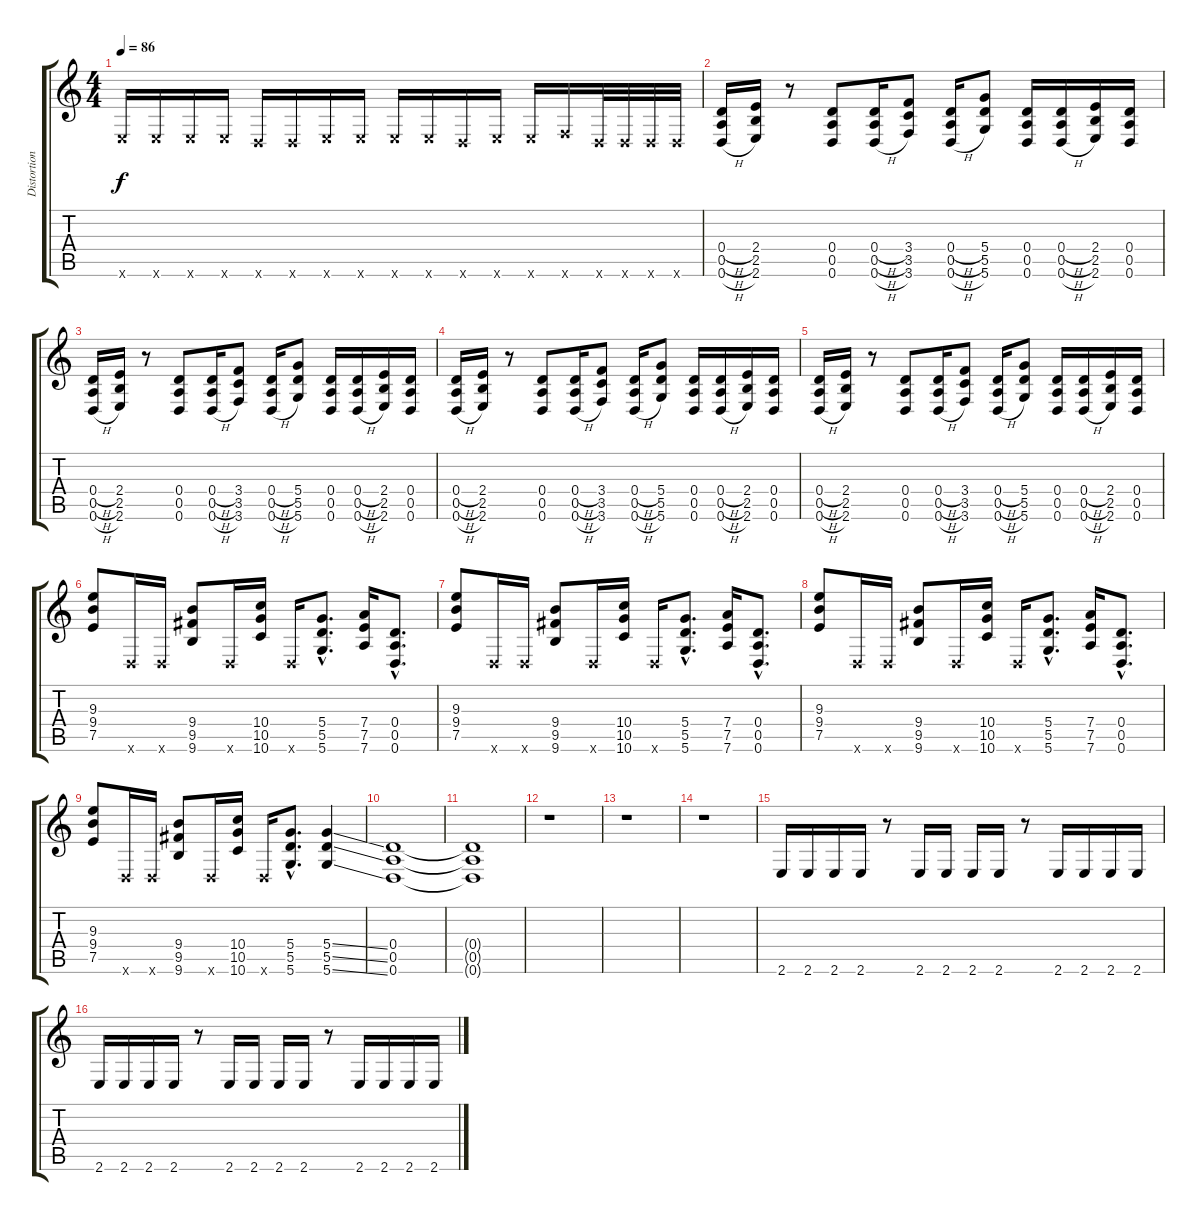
\track ("Distortion Guitar" "Distortion") {instrument distortionguitar}
\staff {score tabs}
\tuning (E4 B3 G3 D3 A2 D2) {hide}
\ts (4 4)
\tempo 86
\clef g2
\ks c
2.6{x}.16{dy f} 2.6{x}.16 2.6{x}.16 2.6{x}.16 0.6{x}.16 0.6{x}.16 2.6{x}.16 2.6{x}.16 2.6{x}.16 2.6{x}.16 0.6{x}.16 2.6{x}.16 2.6{x}.16 3.6{x}.16 0.6{x}.32 0.6{x}.32 0.6{x}.32 0.6{x}.32 |
(0.4{h} 0.5{h} 0.6{h}).16 (2.4 2.5 2.6).16 r.8 (0.4 0.5 0.6).8 (0.4{h} 0.5{h} 0.6{h}).16 (3.4 3.5 3.6).8 (0.4{h} 0.5{h} 0.6{h}).16 (5.4 5.5 5.6).8 (0.4 0.5 0.6).16 (0.4{h} 0.5{h} 0.6{h}).16 (2.4 2.5 2.6).16 (0.4 0.5 0.6).16 |
(0.4{h} 0.5{h} 0.6{h}).16 (2.4 2.5 2.6).16 r.8 (0.4 0.5 0.6).8 (0.4{h} 0.5{h} 0.6{h}).16 (3.4 3.5 3.6).8 (0.4{h} 0.5{h} 0.6{h}).16 (5.4 5.5 5.6).8 (0.4 0.5 0.6).16 (0.4{h} 0.5{h} 0.6{h}).16 (2.4 2.5 2.6).16 (0.4 0.5 0.6).16 |
(0.4{h} 0.5{h} 0.6{h}).16 (2.4 2.5 2.6).16 r.8 (0.4 0.5 0.6).8 (0.4{h} 0.5{h} 0.6{h}).16 (3.4 3.5 3.6).8 (0.4{h} 0.5{h} 0.6{h}).16 (5.4 5.5 5.6).8 (0.4 0.5 0.6).16 (0.4{h} 0.5{h} 0.6{h}).16 (2.4 2.5 2.6).16 (0.4 0.5 0.6).16 |
(0.4{h} 0.5{h} 0.6{h}).16 (2.4 2.5 2.6).16 r.8 (0.4 0.5 0.6).8 (0.4{h} 0.5{h} 0.6{h}).16 (3.4 3.5 3.6).8 (0.4{h} 0.5{h} 0.6{h}).16 (5.4 5.5 5.6).8 (0.4 0.5 0.6).16 (0.4{h} 0.5{h} 0.6{h}).16 (2.4 2.5 2.6).16 (0.4 0.5 0.6).16 |
(9.3 9.4 7.5).8 0.6{x}.16 0.6{x}.16 (9.4 9.5 9.6).8 0.6{x}.16 (10.4 10.5 10.6).16 0.6{x}.16 (5.4{hac} 5.5{hac} 5.6{hac}).8{d} (7.4 7.5 7.6).16 (0.4{hac} 0.5{hac} 0.6{hac}).8{d} |
(9.3 9.4 7.5).8 0.6{x}.16 0.6{x}.16 (9.4 9.5 9.6).8 0.6{x}.16 (10.4 10.5 10.6).16 0.6{x}.16 (5.4{hac} 5.5{hac} 5.6{hac}).8{d} (7.4 7.5 7.6).16 (0.4{hac} 0.5{hac} 0.6{hac}).8{d} |
(9.3 9.4 7.5).8 0.6{x}.16 0.6{x}.16 (9.4 9.5 9.6).8 0.6{x}.16 (10.4 10.5 10.6).16 0.6{x}.16 (5.4{hac} 5.5{hac} 5.6{hac}).8{d} (7.4 7.5 7.6).16 (0.4{hac} 0.5{hac} 0.6{hac}).8{d} |
(9.3 9.4 7.5).8 0.6{x}.16 0.6{x}.16 (9.4 9.5 9.6).8 0.6{x}.16 (10.4 10.5 10.6).16 0.6{x}.16 (5.4{hac} 5.5{hac} 5.6{hac}).8{d} (5.4{ss} 5.5{ss} 5.6{ss}).4 |
(0.4 0.5 0.6).1{volume 0} |
(0.4{t} 0.5{t} 0.6{t}).1 |
r.1 |
r.1 |
r.1 |
2.6.16{volume 13} 2.6.16 2.6.16 2.6.16 r.8 2.6.16 2.6.16 2.6.16 2.6.16 r.8 2.6.16 2.6.16 2.6.16 2.6.16 |
2.6.16 2.6.16 2.6.16 2.6.16 r.8 2.6.16 2.6.16 2.6.16 2.6.16 r.8 2.6.16 2.6.16 2.6.16 2.6.16
